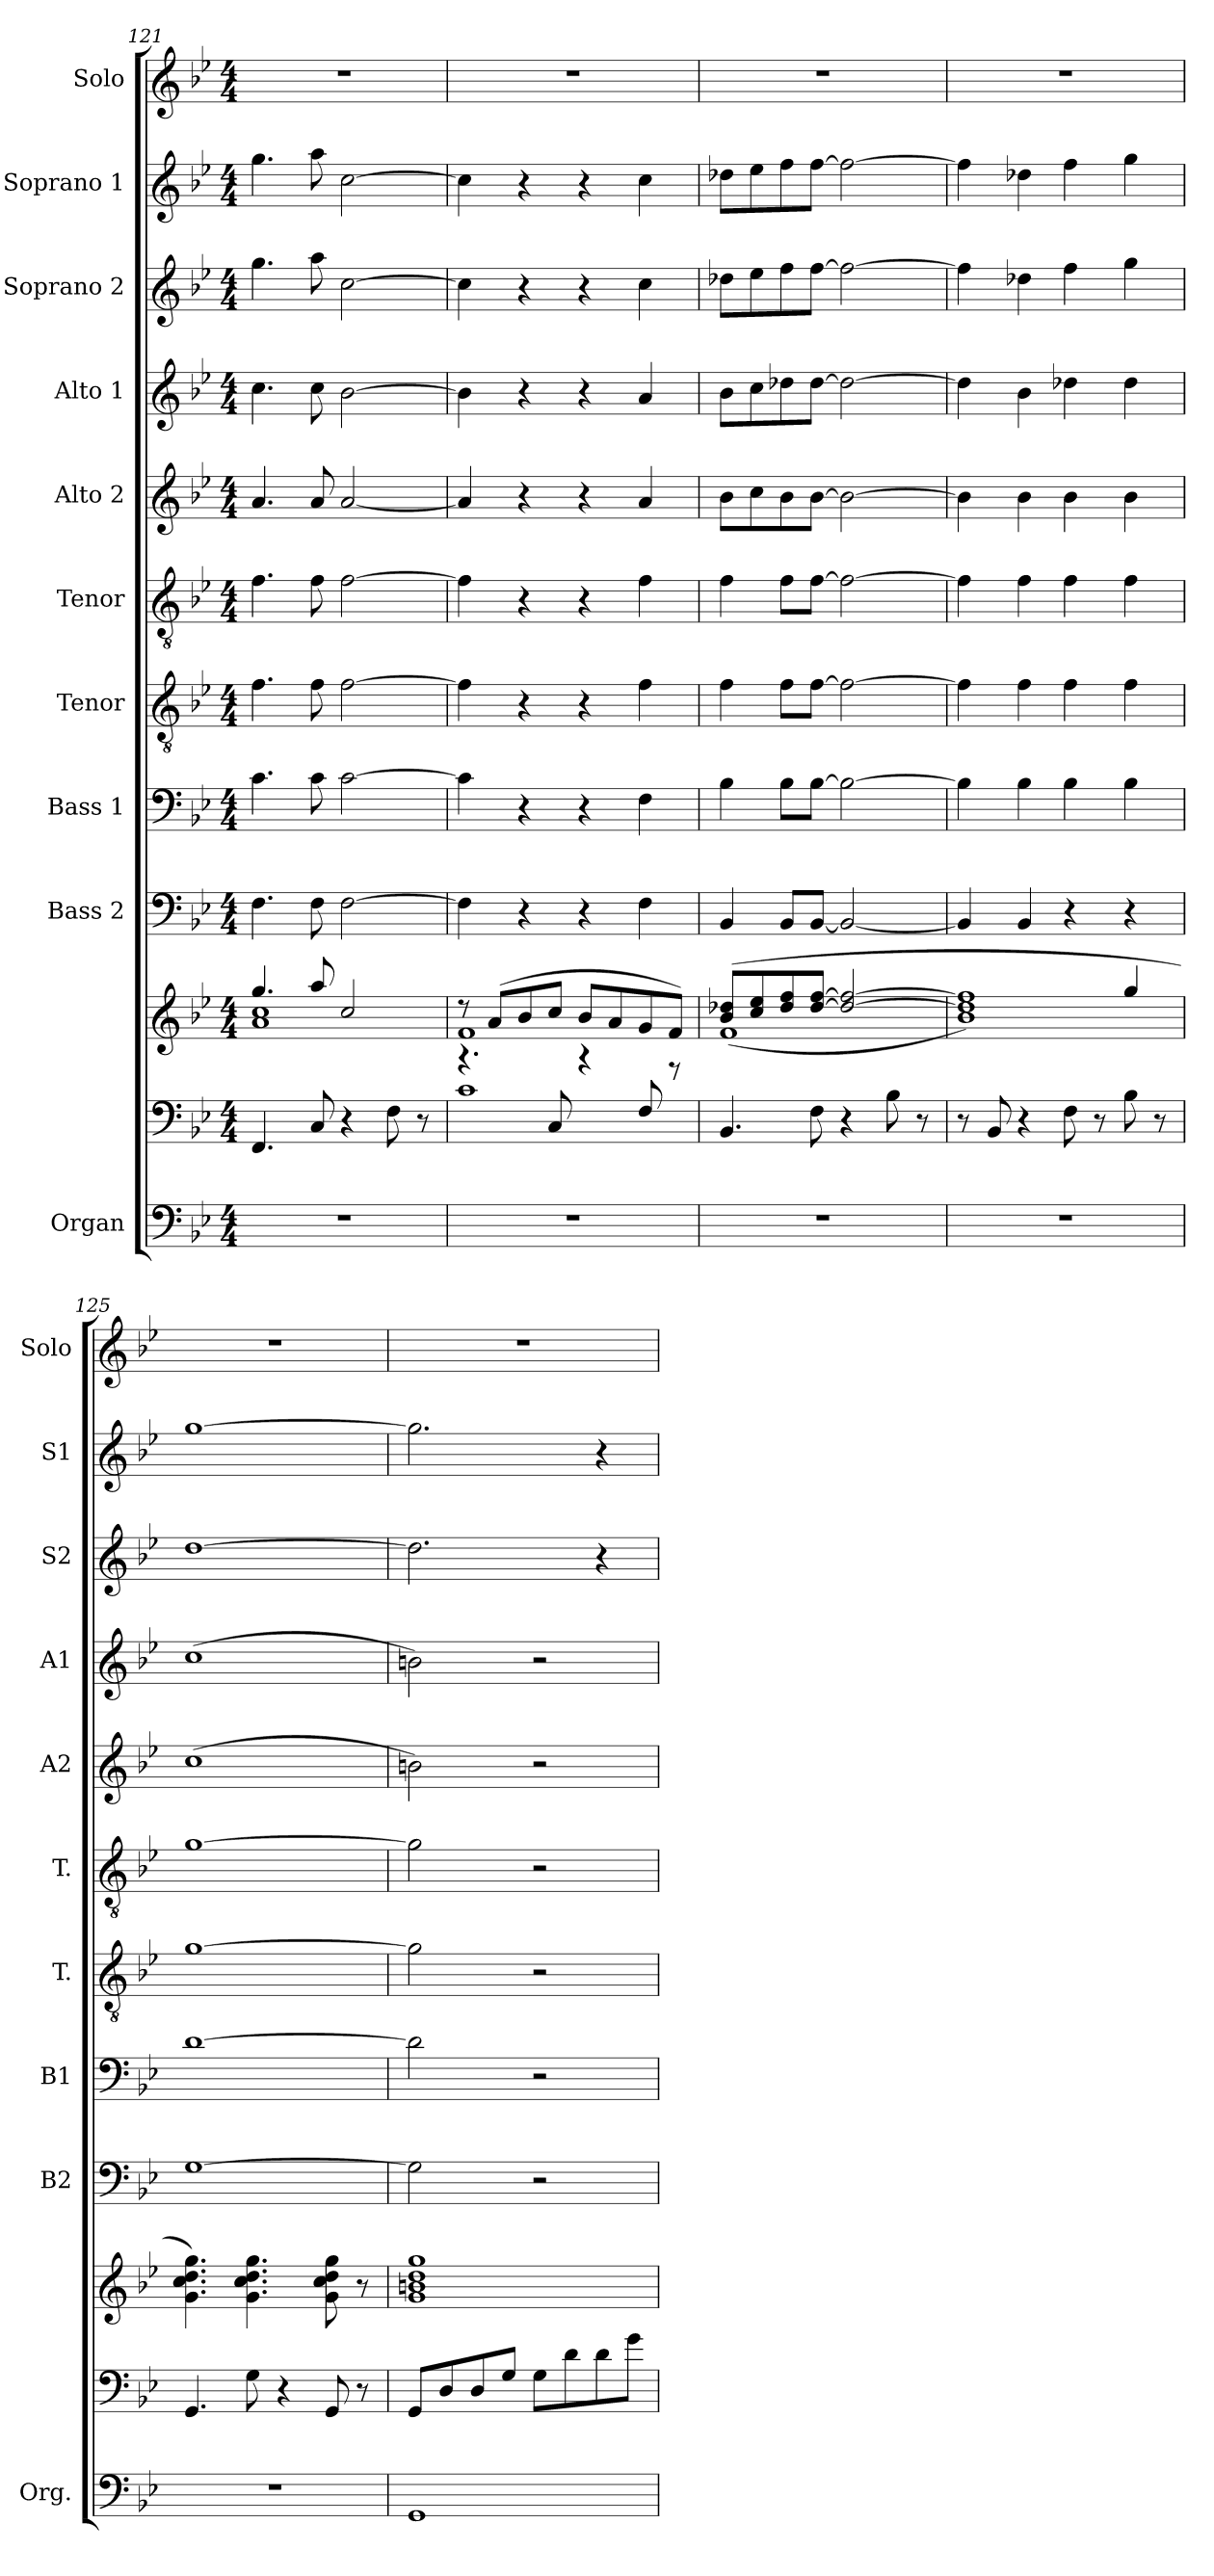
**kern	**kern	**kern	**kern	**kern	**kern	**kern	**kern	**kern	**kern	**kern	**kern
*part10	*part10	*part10	*part9	*part8	*part7	*part6	*part5	*part4	*part3	*part2	*part1
*staff12	*staff11	*staff10	*staff9	*staff8	*staff7	*staff6	*staff5	*staff4	*staff3	*staff2	*staff1
*I"Organ	*	*	*I"Bass 2	*I"Bass 1	*I"Tenor	*I"Tenor	*I"Alto 2	*I"Alto 1	*I"Soprano 2	*I"Soprano 1	*I"Solo
*I'Org.	*	*	*I'B2	*I'B1	*I'T.	*I'T.	*I'A2	*I'A1	*I'S2	*I'S1	*I'Solo
*clefF4	*clefF4	*clefG2	*clefF4	*clefF4	*clefGv2	*clefGv2	*clefG2	*clefG2	*clefG2	*clefG2	*clefG2
*k[b-e-]	*k[b-e-]	*k[b-e-]	*k[b-e-]	*k[b-e-]	*k[b-e-]	*k[b-e-]	*k[b-e-]	*k[b-e-]	*k[b-e-]	*k[b-e-]	*k[b-e-]
*M4/4	*M4/4	*M4/4	*M4/4	*M4/4	*M4/4	*M4/4	*M4/4	*M4/4	*M4/4	*M4/4	*M4/4
=121	=121	=121	=121	=121	=121	=121	=121	=121	=121	=121	=121
*	*	*^	*	*	*	*	*	*	*	*	*
1r	4.FF/	4.gg/	1a 1cc	4.F\	4.c\	4.f\	4.f\	4.a/	4.cc\	4.gg\	4.gg\	1r
.	8C/	8aa/	.	8F\	8c\	8f\	8f\	8a/	8cc\	8aa\	8aa\	.
.	4r	2cc/	.	[2F\	[2c\	[2f\	[2f\	[2a/	[2b-\	[2cc\	[2cc\	.
.	8F\	.	.	.	.	.	.	.	.	.	.	.
.	8r	.	.	.	.	.	.	.	.	.	.	.
=122	=122	=122	=122	=122	=122	=122	=122	=122	=122	=122	=122	=122
*	*^	*	*	*	*	*	*	*	*	*	*	*
1r	4.r	1c	8r	1f	4F\]	4c\]	4f\]	4f\]	4a/]	4b-\]	4cc\]	4cc\]	1r
.	.	.	(>8a/L	.	.	.	.	.	.	.	.	.	.
.	.	.	8b-/	.	4r	4r	4r	4r	4r	4r	4r	4r	.
.	8C/	.	8cc/J	.	.	.	.	.	.	.	.	.	.
.	4r	.	8b-/L	.	4r	4r	4r	4r	4r	4r	4r	4r	.
.	.	.	8a/	.	.	.	.	.	.	.	.	.	.
.	8F/	.	8g/	.	4F\	4F\	4f\	4f\	4a/	4a/	4cc\	4cc\	.
.	8r	.	8f/J)	.	.	.	.	.	.	.	.	.	.
*	*v	*v	*	*	*	*	*	*	*	*	*	*	*
=123	=123	=123	=123	=123	=123	=123	=123	=123	=123	=123	=123	=123
1r	4.BB-/	(>8b-/ 8dd-X/L	(<1f	4BB-/	4B-\	4f\	4f\	8b-\L	8b-\L	8dd-X\L	8dd-X\L	1r
.	.	8cc/ 8ee-/	.	.	.	.	.	8cc\	8cc\	8ee-\	8ee-\	.
.	.	8dd-/ 8ff/	.	8BB-/L	8B-\L	8f\L	8f\L	8b-\	8dd-X\	8ff\	8ff\	.
.	8F\	[8dd-/ [8ff/J	.	[8BB-/J	[8B-\J	[8f\J	[8f\J	[8b-\J	[8dd-\J	[8ff\J	[8ff\J	.
.	4r	2dd-/_ 2ff/_	.	2BB-/_	2B-\_	2f\_	2f\_	2b-\_	2dd-\_	2ff\_	2ff\_	.
.	8B-\	.	.	.	.	.	.	.	.	.	.	.
.	8r	.	.	.	.	.	.	.	.	.	.	.
=124	=124	=124	=124	=124	=124	=124	=124	=124	=124	=124	=124	=124
*	*	*	*^	*	*	*	*	*	*	*	*	*
1r	8r	1dd-] 1ff]	1b-)	2.ryy	4BB-/]	4B-\]	4f\]	4f\]	4b-\]	4dd-\]	4ff\]	4ff\]	1r
.	8BB-/	.	.	.	.	.	.	.	.	.	.	.	.
.	4r	.	.	.	4BB-/	4B-\	4f\	4f\	4b-\	4b-\	4dd-X\	4dd-X\	.
.	8F\	.	.	.	4r	4B-\	4f\	4f\	4b-\	4dd-X\	4ff\	4ff\	.
.	8r	.	.	.	.	.	.	.	.	.	.	.	.
.	8B-\	.	.	4gg/	4r	4B-\	4f\	4f\	4b-\	4dd-\	4gg\	4gg\	.
.	8r	.	.	.	.	.	.	.	.	.	.	.	.
*	*	*v	*v	*v	*	*	*	*	*	*	*	*	*
=125	=125	=125	=125	=125	=125	=125	=125	=125	=125	=125	=125
1r	4.GG/	4.g\ 4.cc\ 4.dd\ 4.gg\)	[1G	[1d	[1g	[1g	(>1cc	(>1cc	[1dd	[1gg	1r
.	8G\	4.g\ 4.cc\ 4.dd\ 4.gg\	.	.	.	.	.	.	.	.	.
.	4r	.	.	.	.	.	.	.	.	.	.
.	8GG/	8g\ 8cc\ 8dd\ 8gg\	.	.	.	.	.	.	.	.	.
.	8r	8r	.	.	.	.	.	.	.	.	.
=126	=126	=126	=126	=126	=126	=126	=126	=126	=126	=126	=126
1GG	8GG/L	1g 1bn 1dd 1gg	2G\]	2d\]	2g\]	2g\]	2bn\)	2bn\)	2.dd\]	2.gg\]	1r
.	8D/	.	.	.	.	.	.	.	.	.	.
.	8D/	.	.	.	.	.	.	.	.	.	.
.	8G/J	.	.	.	.	.	.	.	.	.	.
.	8G\L	.	2r	2r	2r	2r	2r	2r	.	.	.
.	8d\	.	.	.	.	.	.	.	.	.	.
.	8d\	.	.	.	.	.	.	.	4r	4r	.
.	8g\J	.	.	.	.	.	.	.	.	.	.
=	=	=	=	=	=	=	=	=	=	=	=
*-	*-	*-	*-	*-	*-	*-	*-	*-	*-	*-	*-
